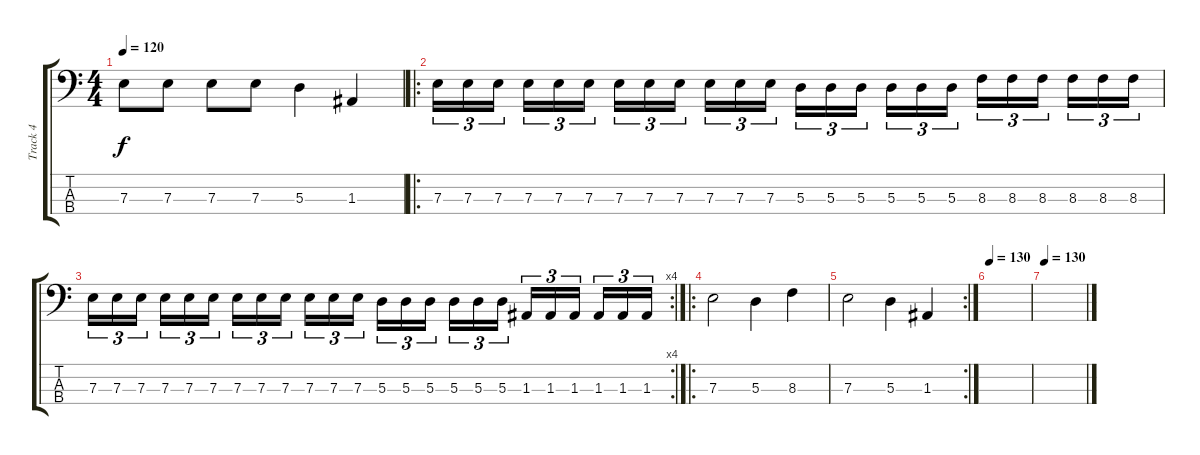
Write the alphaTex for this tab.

\track ("Track 4" "Track 4") {instrument overdrivenguitar}
\staff {score tabs}
\tuning (G2 D2 A1 E1) {hide}
\ts (4 4)
\tempo 120
\clef f4
\ks c
7.3.8{dy f} 7.3.8 7.3.8 7.3.8 5.3.4 1.3.4 |
\ro
7.3.16{tu (3 2)} 7.3.16{tu (3 2)} 7.3.16{tu (3 2)} 7.3.16{tu (3 2)} 7.3.16{tu (3 2)} 7.3.16{tu (3 2)} 7.3.16{tu (3 2)} 7.3.16{tu (3 2)} 7.3.16{tu (3 2)} 7.3.16{tu (3 2)} 7.3.16{tu (3 2)} 7.3.16{tu (3 2)} 5.3.16{tu (3 2)} 5.3.16{tu (3 2)} 5.3.16{tu (3 2)} 5.3.16{tu (3 2)} 5.3.16{tu (3 2)} 5.3.16{tu (3 2)} 8.3.16{tu (3 2)} 8.3.16{tu (3 2)} 8.3.16{tu (3 2)} 8.3.16{tu (3 2)} 8.3.16{tu (3 2)} 8.3.16{tu (3 2)} |
\rc 4
7.3.16{tu (3 2)} 7.3.16{tu (3 2)} 7.3.16{tu (3 2)} 7.3.16{tu (3 2)} 7.3.16{tu (3 2)} 7.3.16{tu (3 2)} 7.3.16{tu (3 2)} 7.3.16{tu (3 2)} 7.3.16{tu (3 2)} 7.3.16{tu (3 2)} 7.3.16{tu (3 2)} 7.3.16{tu (3 2)} 5.3.16{tu (3 2)} 5.3.16{tu (3 2)} 5.3.16{tu (3 2)} 5.3.16{tu (3 2)} 5.3.16{tu (3 2)} 5.3.16{tu (3 2)} 1.3.16{tu (3 2)} 1.3.16{tu (3 2)} 1.3.16{tu (3 2)} 1.3.16{tu (3 2)} 1.3.16{tu (3 2)} 1.3.16{tu (3 2)} |
\ro
7.3.2 5.3.4 8.3.4 |
\rc 2
7.3.2 5.3.4 1.3.4 |
\tempo 130
|
\tempo 130
